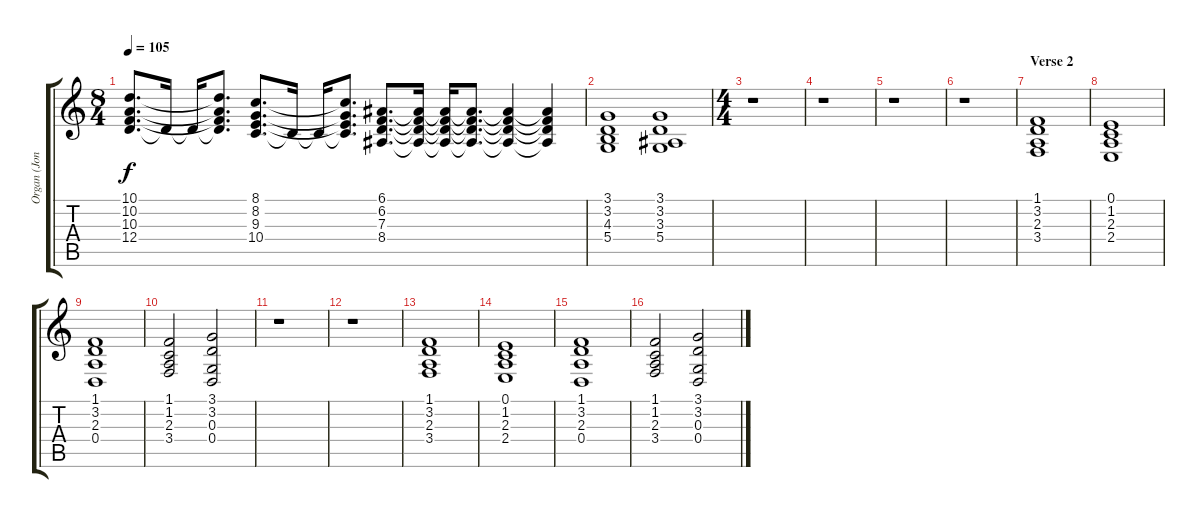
\track ("Organ (Jon Lord)" "Organ (Jon") {instrument drawbarorgan}
\staff {score tabs}
\tuning (E4 B3 G3 D3 A2 D2) {hide}
\ts (8 4)
\tempo 105
\clef g2
\ks c
(10.1 10.2 10.3 12.4).8{d dy f} 12.4{t}.16 12.4{t}.16 (10.1{t} 10.2{t} 10.3{t} 12.4{t}).8{d} (8.1 8.2 9.3 10.4).8{d} 10.4{t}.16 10.4{t}.16 (8.1{t} 8.2{t} 9.3{t} 10.4{t}).8{d} (6.1 6.2 7.3 8.4).8{d} (6.1{t} 6.2{t} 7.3{t} 8.4{t}).16 (6.1{t} 6.2{t} 7.3{t} 8.4{t}).16 (6.1{t} 6.2{t} 7.3{t} 8.4{t}).8{d} (6.1{t} 6.2{t} 7.3{t} 8.4{t}).4 (6.1{t} 6.2{t} 7.3{t} 8.4{t}).4 |
(3.1 3.2 4.3 5.4).1 (3.1 3.2 3.3 5.4).1 |
\ts (4 4)
r.1 |
r.1 |
r.1 |
r.1 |
\section ("" "Verse 2")
(1.1 3.2 2.3 3.4).1 |
(0.1 1.2 2.3 2.4).1 |
(1.1 3.2 2.3 0.4).1 |
(1.1 1.2 2.3 3.4).2 (3.1 3.2 0.3 0.4).2 |
r.1 |
r.1 |
(1.1 3.2 2.3 3.4).1 |
(0.1 1.2 2.3 2.4).1 |
(1.1 3.2 2.3 0.4).1 |
(1.1 1.2 2.3 3.4).2 (3.1 3.2 0.3 0.4).2
